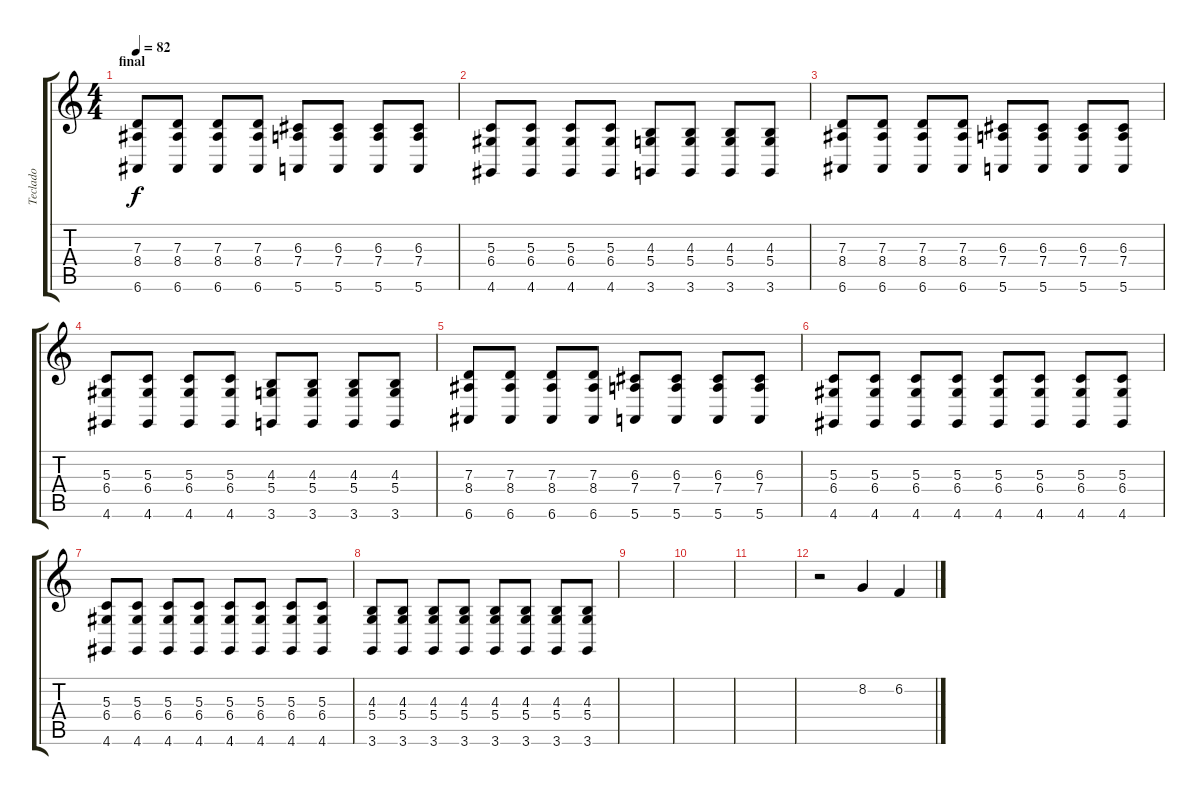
\track ("Teclado" "Teclado") {instrument honkytonkpiano}
\staff {score tabs}
\tuning (E4 B3 G3 D3 A2 E2) {hide}
\ts (4 4)
\section ("" "final")
\tempo 82
\clef g2
\ks c
(7.3 8.4 6.6).8{dy f} (7.3 8.4 6.6).8 (7.3 8.4 6.6).8 (7.3 8.4 6.6).8 (6.3 7.4 5.6).8 (6.3 7.4 5.6).8 (6.3 7.4 5.6).8 (6.3 7.4 5.6).8 |
(5.3 6.4 4.6).8 (5.3 6.4 4.6).8 (5.3 6.4 4.6).8 (5.3 6.4 4.6).8 (4.3 5.4 3.6).8 (4.3 5.4 3.6).8 (4.3 5.4 3.6).8 (4.3 5.4 3.6).8 |
(7.3 8.4 6.6).8 (7.3 8.4 6.6).8 (7.3 8.4 6.6).8 (7.3 8.4 6.6).8 (6.3 7.4 5.6).8 (6.3 7.4 5.6).8 (6.3 7.4 5.6).8 (6.3 7.4 5.6).8 |
(5.3 6.4 4.6).8 (5.3 6.4 4.6).8 (5.3 6.4 4.6).8 (5.3 6.4 4.6).8 (4.3 5.4 3.6).8 (4.3 5.4 3.6).8 (4.3 5.4 3.6).8 (4.3 5.4 3.6).8 |
(7.3 8.4 6.6).8 (7.3 8.4 6.6).8 (7.3 8.4 6.6).8 (7.3 8.4 6.6).8 (6.3 7.4 5.6).8 (6.3 7.4 5.6).8 (6.3 7.4 5.6).8 (6.3 7.4 5.6).8 |
(5.3 6.4 4.6).8 (5.3 6.4 4.6).8 (5.3 6.4 4.6).8 (5.3 6.4 4.6).8 (5.3 6.4 4.6).8 (5.3 6.4 4.6).8 (5.3 6.4 4.6).8 (5.3 6.4 4.6).8 |
(5.3 6.4 4.6).8 (5.3 6.4 4.6).8 (5.3 6.4 4.6).8 (5.3 6.4 4.6).8 (5.3 6.4 4.6).8 (5.3 6.4 4.6).8 (5.3 6.4 4.6).8 (5.3 6.4 4.6).8 |
(4.3 5.4 3.6).8 (4.3 5.4 3.6).8 (4.3 5.4 3.6).8 (4.3 5.4 3.6).8 (4.3 5.4 3.6).8 (4.3 5.4 3.6).8 (4.3 5.4 3.6).8 (4.3 5.4 3.6).8 |
|
|
|
r.2 8.2.4 6.2.4
